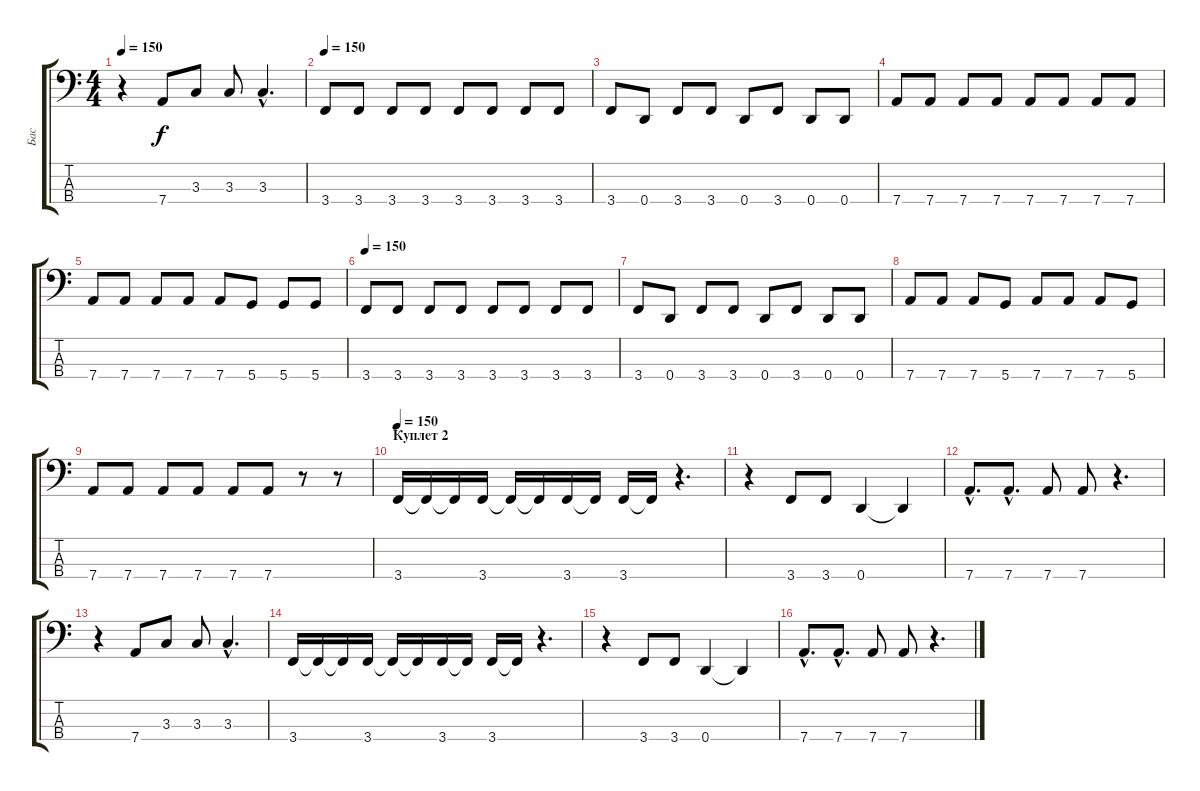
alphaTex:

\track ("Бас" "Бас") {instrument electricbassfinger}
\staff {score tabs}
\tuning (G2 D2 A1 D1) {hide}
\ts (4 4)
\tempo 150
\clef f4
\ks c
r.4{dy f} 7.4.8 3.3.8 3.3.8 3.3{hac}.4{d} |
\tempo 150
3.4.8 3.4.8 3.4.8 3.4.8 3.4.8 3.4.8 3.4.8 3.4.8 |
3.4.8 0.4.8 3.4.8 3.4.8 0.4.8 3.4.8 0.4.8 0.4.8 |
7.4.8 7.4.8 7.4.8 7.4.8 7.4.8 7.4.8 7.4.8 7.4.8 |
7.4.8 7.4.8 7.4.8 7.4.8 7.4.8 5.4.8 5.4.8 5.4.8 |
\tempo 150
3.4.8 3.4.8 3.4.8 3.4.8 3.4.8 3.4.8 3.4.8 3.4.8 |
3.4.8 0.4.8 3.4.8 3.4.8 0.4.8 3.4.8 0.4.8 0.4.8 |
7.4.8 7.4.8 7.4.8 5.4.8 7.4.8 7.4.8 7.4.8 5.4.8 |
7.4.8 7.4.8 7.4.8 7.4.8 7.4.8 7.4.8 r.8 r.8 |
\section ("" "Куплет 2")
\tempo 150
3.4.16 3.4{t}.16 3.4{t}.16 3.4.16 3.4{t}.16 3.4{t}.16 3.4.16 3.4{t}.16 3.4.16 3.4{t}.16 r.4{d} |
r.4 3.4.8 3.4.8 0.4.4 0.4{t}.4 |
7.4{hac}.8{d} 7.4{hac}.8{d} 7.4.8 7.4.8 r.4{d} |
r.4 7.4.8 3.3.8 3.3.8 3.3{hac}.4{d} |
3.4.16 3.4{t}.16 3.4{t}.16 3.4.16 3.4{t}.16 3.4{t}.16 3.4.16 3.4{t}.16 3.4.16 3.4{t}.16 r.4{d} |
r.4 3.4.8 3.4.8 0.4.4 0.4{t}.4 |
7.4{hac}.8{d} 7.4{hac}.8{d} 7.4.8 7.4.8 r.4{d}
